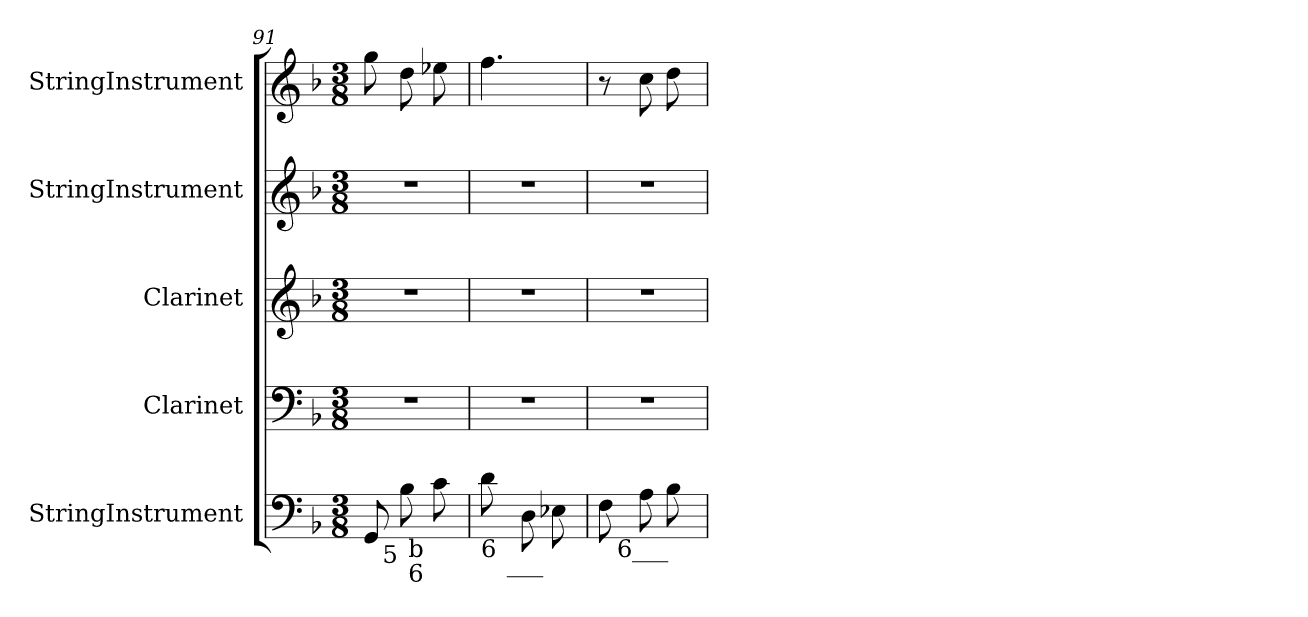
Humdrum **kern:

**kern	**kern	**kern	**kern	**kern
*part5	*part4	*part3	*part2	*part1
*staff5	*staff4	*staff3	*staff2	*staff1
*I"StringInstrument	*I"Clarinet	*I"Clarinet	*I"StringInstrument	*I"StringInstrument
*I'Str	*I'Cl	*I'Cl	*I'Str	*I'Str
*clefF4	*clefF4	*clefG2	*clefG2	*clefG2
*	*ITrd1c2	*ITrd1c2	*	*
*k[b-]	*k[b-e-a-]	*k[b-e-a-]	*k[b-]	*k[b-]
*F:	*E-:	*E-:	*F:	*F:
*M3/8	*M3/8	*M3/8	*M3/8	*M3/8
=91	=91	=91	=91	=91
*^	*	*	*	*
*	*^	*	*	*	*
8GG/	16ryy	8ryy	4.r	4.r	4.r	8gg\
!	!LO:TX:b:t=5	!	!	!	!	!
.	4ryy	.	.	.	.	.
8B-\	.	64ryy	.	.	.	8dd\
!	!	!LO:TX:b:t=b	!	!	!	!
!	!	!LO:TX:b:t=6	!	!	!	!
.	.	8...ryy	.	.	.	.
8c\	.	.	.	.	.	8ee-X\
.	16ryy	.	.	.	.	.
=92	=92	=92	=92	=92	=92	=92
!LO:TX:b:t=6	!	!	!	!	!	!
*	*v	*v	*	*	*	*
8d\	16ryy	4.r	4.r	4.r	4.ff\
.	64ryy	.	.	.	.
!	!LO:TX:b:t=___	!	!	!	!
.	4ryy	.	.	.	.
8D\	.	.	.	.	.
8E-X\	.	.	.	.	.
.	32.ryy	.	.	.	.
=93	=93	=93	=93	=93	=93
*	*^	*	*	*	*
8F\	16ryy	16..ryy	4.r	4.r	4.r	8r
!	!LO:TX:b:t=6	!	!	!	!	!
.	4ryy	.	.	.	.	.
!	!	!LO:TX:b:t=___	!	!	!	!
.	.	4ryy	.	.	.	.
8A\	.	.	.	.	.	8cc\
8B-\	.	.	.	.	.	8dd\
.	16ryy	.	.	.	.	.
.	.	64ryy	.	.	.	.
*v	*v	*v	*	*	*	*
=	=	=	=	=
*-	*-	*-	*-	*-
